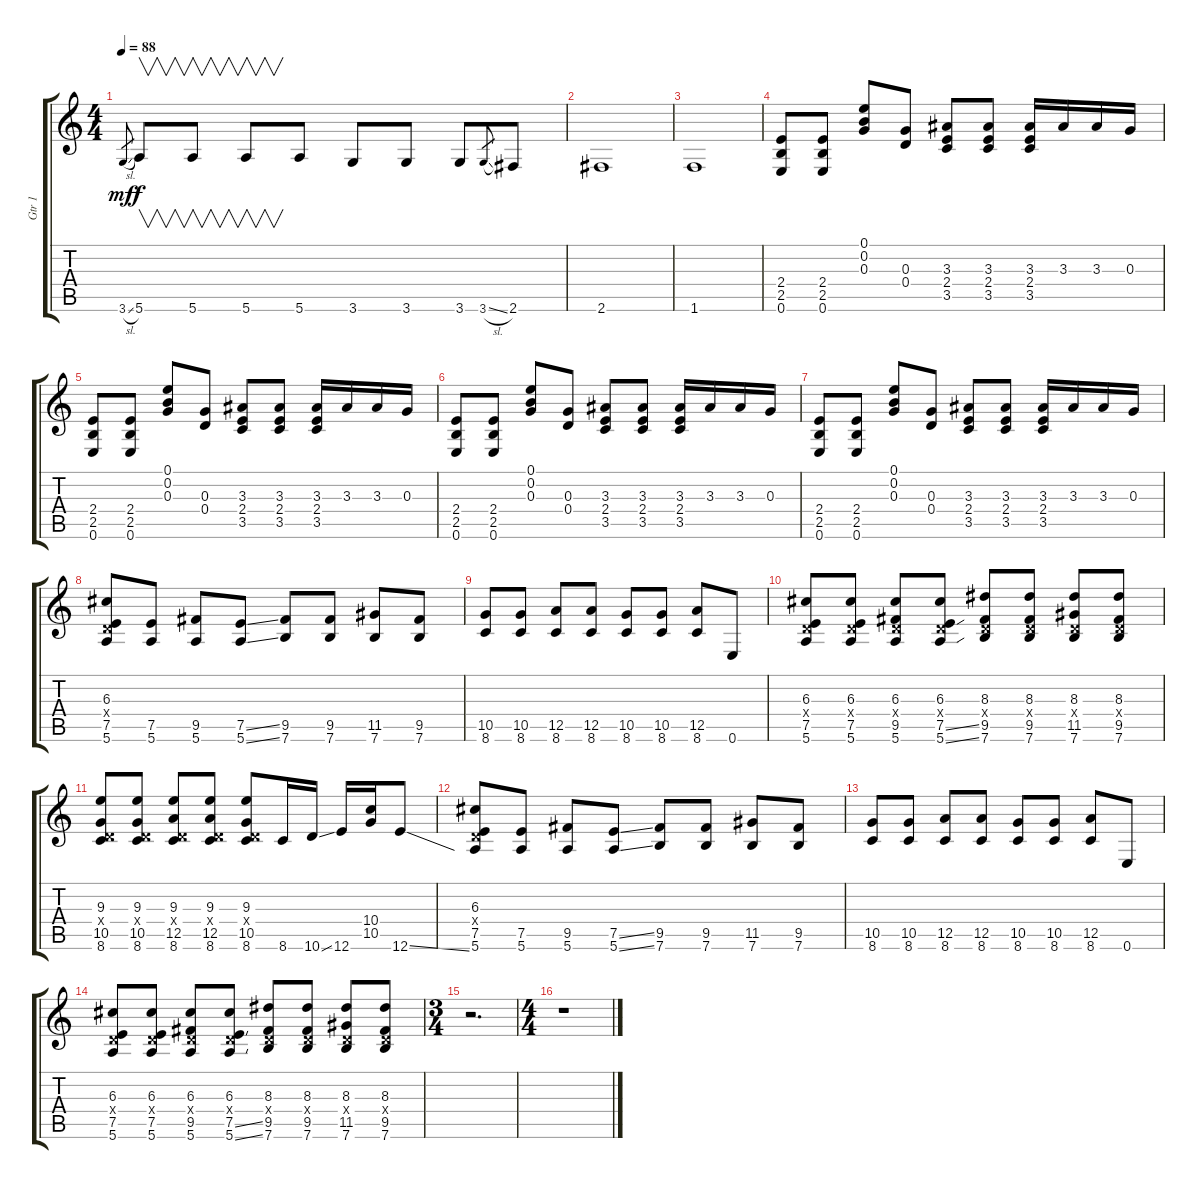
\track ("Gtr 1" "Gtr 1") {instrument distortionguitar}
\staff {score tabs}
\tuning (E4 B3 G3 D3 A2 E2) {hide}
\ts (4 4)
\tempo 88
\clef g2
\ks c
3.6{sl}.8{gr dy mf} 5.6.8{v dy f} 5.6.8{v} 5.6.8{v} 5.6.8 3.6.8 3.6.8 3.6.8 3.6{sl}.8{gr} 2.6.8 |
2.6.1 |
1.6.1 |
(2.4 2.5 0.6).8 (2.4 2.5 0.6).8 (0.1 0.2 0.3).8 (0.3 0.4).8 (3.3 2.4 3.5).8 (3.3 2.4 3.5).8 (3.3 2.4 3.5).16 3.3.16 3.3.16 0.3.16 |
(2.4 2.5 0.6).8 (2.4 2.5 0.6).8 (0.1 0.2 0.3).8 (0.3 0.4).8 (3.3 2.4 3.5).8 (3.3 2.4 3.5).8 (3.3 2.4 3.5).16 3.3.16 3.3.16 0.3.16 |
(2.4 2.5 0.6).8 (2.4 2.5 0.6).8 (0.1 0.2 0.3).8 (0.3 0.4).8 (3.3 2.4 3.5).8 (3.3 2.4 3.5).8 (3.3 2.4 3.5).16 3.3.16 3.3.16 0.3.16 |
(2.4 2.5 0.6).8 (2.4 2.5 0.6).8 (0.1 0.2 0.3).8 (0.3 0.4).8 (3.3 2.4 3.5).8 (3.3 2.4 3.5).8 (3.3 2.4 3.5).16 3.3.16 3.3.16 0.3.16 |
(6.3 0.4{x} 7.5 5.6).8 (7.5 5.6).8 (9.5 5.6).8 (7.5{ss} 5.6{ss}).8 (9.5 7.6).8 (9.5 7.6).8 (11.5 7.6).8 (9.5 7.6).8 |
(10.5 8.6).8 (10.5 8.6).8 (12.5 8.6).8 (12.5 8.6).8 (10.5 8.6).8 (10.5 8.6).8 (12.5 8.6).8 0.6.8 |
(6.3 0.4{x} 7.5 5.6).8 (6.3 0.4{x} 7.5 5.6).8 (6.3 0.4{x} 9.5 5.6).8 (6.3 0.4{x} 7.5{ss} 5.6{ss}).8 (8.3 0.4{x} 9.5 7.6).8 (8.3 0.4{x} 9.5 7.6).8 (8.3 0.4{x} 11.5 7.6).8 (8.3 0.4{x} 9.5 7.6).8 |
(9.3 0.4{x} 10.5 8.6).8 (9.3 0.4{x} 10.5 8.6).8 (9.3 0.4{x} 12.5 8.6).8 (9.3 0.4{x} 12.5 8.6).8 (9.3 0.4{x} 10.5 8.6).8 8.6.16 10.6{ss}.16 12.6.16 (10.4 10.5).16 12.6{ss}.8 |
(6.3 0.4{x} 7.5 5.6).8 (7.5 5.6).8 (9.5 5.6).8 (7.5{ss} 5.6{ss}).8 (9.5 7.6).8 (9.5 7.6).8 (11.5 7.6).8 (9.5 7.6).8 |
(10.5 8.6).8 (10.5 8.6).8 (12.5 8.6).8 (12.5 8.6).8 (10.5 8.6).8 (10.5 8.6).8 (12.5 8.6).8 0.6.8 |
(6.3 0.4{x} 7.5 5.6).8 (6.3 0.4{x} 7.5 5.6).8 (6.3 0.4{x} 9.5 5.6).8 (6.3 0.4{x} 7.5{ss} 5.6{ss}).8 (8.3 0.4{x} 9.5 7.6).8 (8.3 0.4{x} 9.5 7.6).8 (8.3 0.4{x} 11.5 7.6).8 (8.3 0.4{x} 9.5 7.6).8 |
\ts (3 4)
r.2{d} |
\ts (4 4)
r.1
